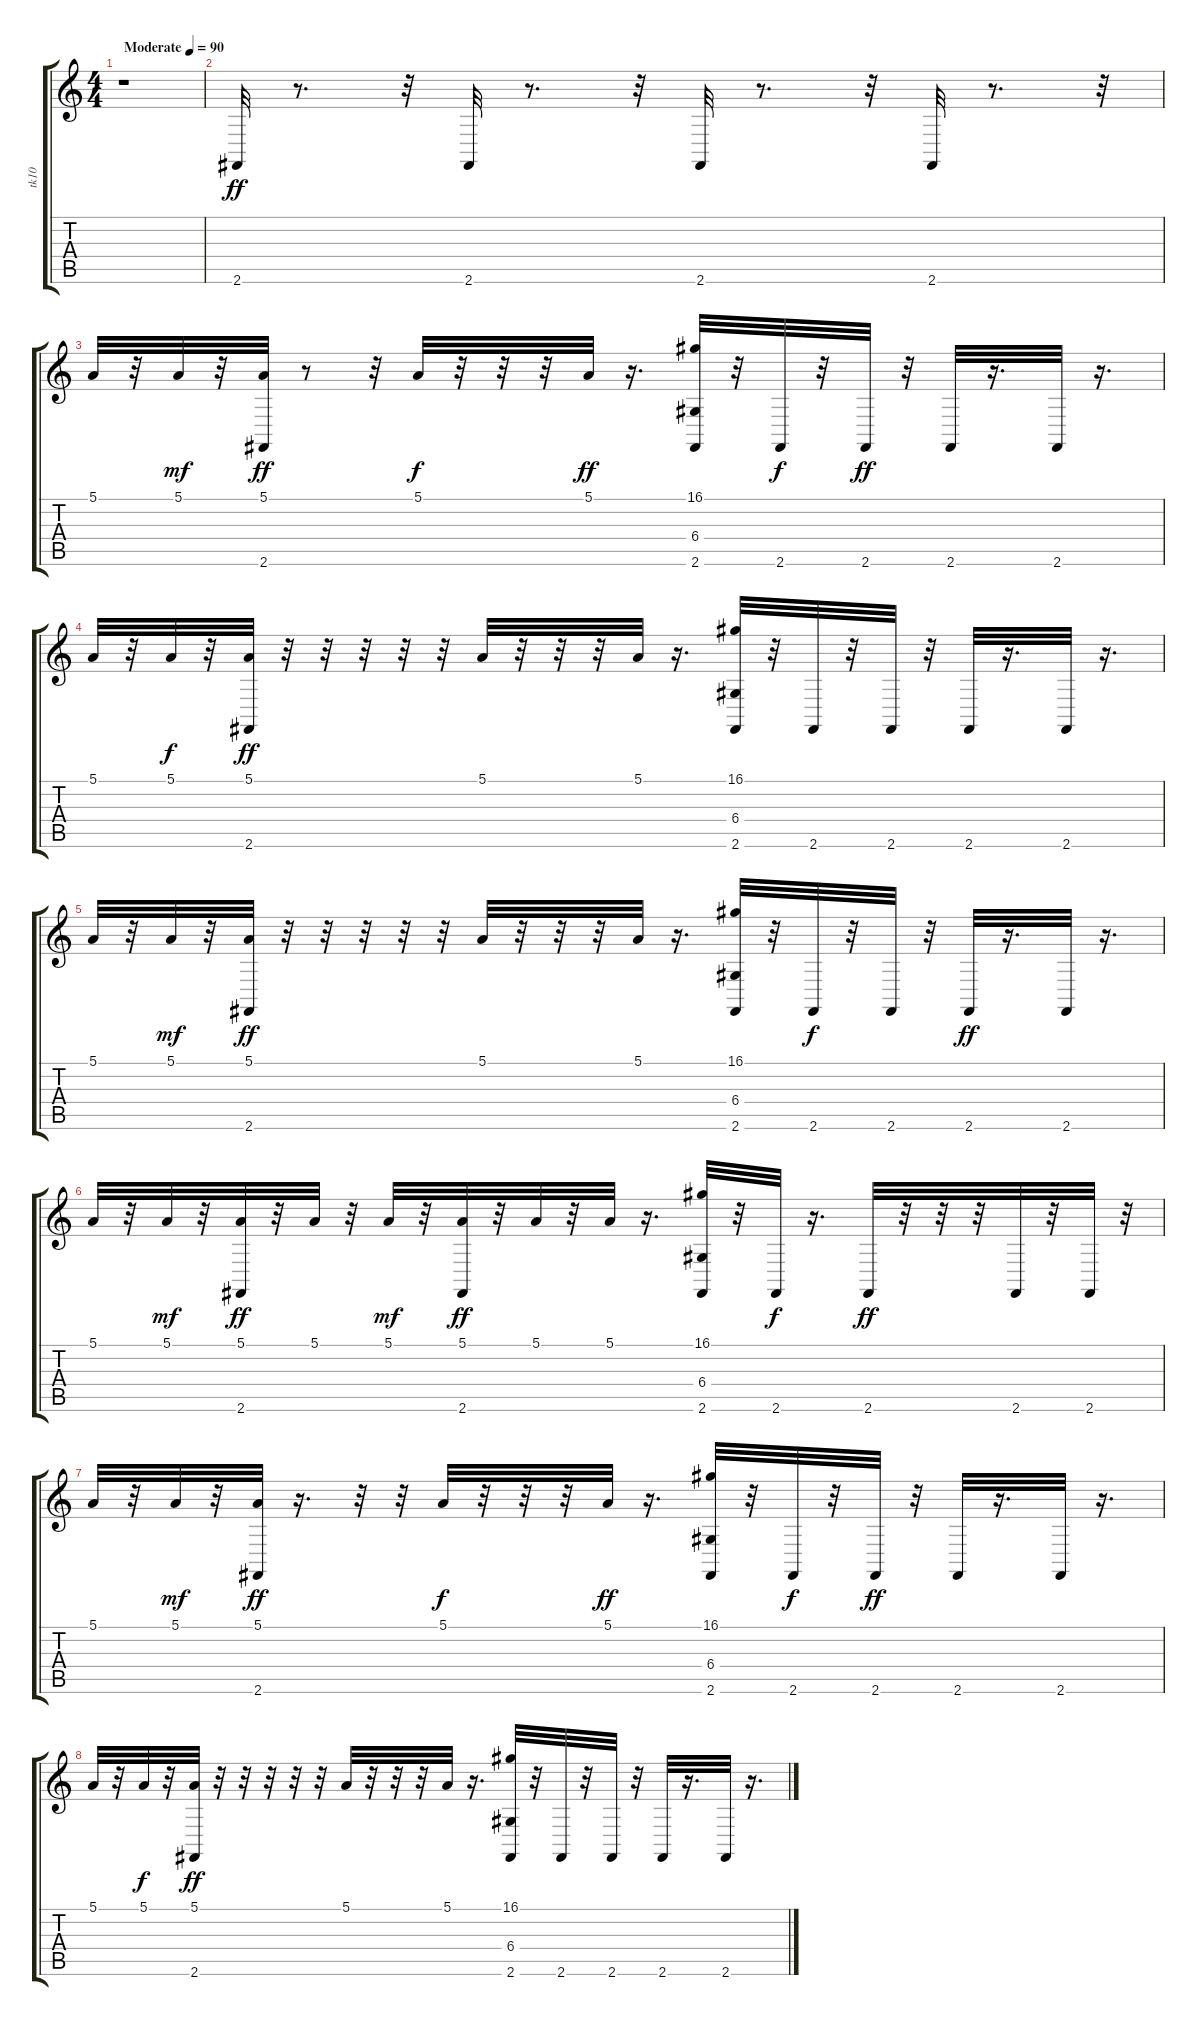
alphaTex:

\track ("tk10" "tk10") {instrument acousticgrandpiano}
\staff {score tabs}
\tuning (E4 B3 G3 D3 A2 E2) {hide}
\ts (4 4)
\tempo (90 "Moderate")
\clef g2
\ks c
r.1{dy ff instrument acousticgrandpiano} |
2.6.32{balance 8} r.8{d} r.32 2.6.32 r.8{d} r.32 2.6.32 r.8{d} r.32 2.6.32 r.8{d} r.32 |
5.1.32 r.32 5.1.32{dy mf} r.32 (5.1 2.6).32{dy ff} r.8 r.32 5.1.32{dy f} r.32 r.32 r.32 5.1.32{dy ff} r.16{d} (16.1 6.4 2.6).32 r.32 2.6.32{dy f} r.32 2.6.32{dy ff} r.32 2.6.32 r.16{d} 2.6.32 r.16{d} |
5.1.32 r.32 5.1.32{dy f} r.32 (5.1 2.6).32{dy ff} r.32 r.32 r.32 r.32 r.32 5.1.32 r.32 r.32 r.32 5.1.32 r.16{d} (16.1 6.4 2.6).32 r.32 2.6.32 r.32 2.6.32 r.32 2.6.32 r.16{d} 2.6.32 r.16{d} |
5.1.32 r.32 5.1.32{dy mf} r.32 (5.1 2.6).32{dy ff} r.32 r.32 r.32 r.32 r.32 5.1.32 r.32 r.32 r.32 5.1.32 r.16{d} (16.1 6.4 2.6).32 r.32 2.6.32{dy f} r.32 2.6.32 r.32 2.6.32{dy ff} r.16{d} 2.6.32 r.16{d} |
5.1.32 r.32 5.1.32{dy mf} r.32 (5.1 2.6).32{dy ff} r.32 5.1.32 r.32 5.1.32{dy mf} r.32 (5.1 2.6).32{dy ff} r.32 5.1.32 r.32 5.1.32 r.16{d} (16.1 6.4 2.6).32 r.32 2.6.32{dy f} r.16{d} 2.6.32{dy ff} r.32 r.32 r.32 2.6.32 r.32 2.6.32 r.32 |
5.1.32 r.32 5.1.32{dy mf} r.32 (5.1 2.6).32{dy ff} r.16{d} r.32 r.32 5.1.32{dy f} r.32 r.32 r.32 5.1.32{dy ff} r.16{d} (16.1 6.4 2.6).32 r.32 2.6.32{dy f} r.32 2.6.32{dy ff} r.32 2.6.32 r.16{d} 2.6.32 r.16{d} |
5.1.32 r.32 5.1.32{dy f} r.32 (5.1 2.6).32{dy ff} r.32 r.32 r.32 r.32 r.32 5.1.32 r.32 r.32 r.32 5.1.32 r.16{d} (16.1 6.4 2.6).32 r.32 2.6.32 r.32 2.6.32 r.32 2.6.32 r.16{d} 2.6.32 r.16{d}
